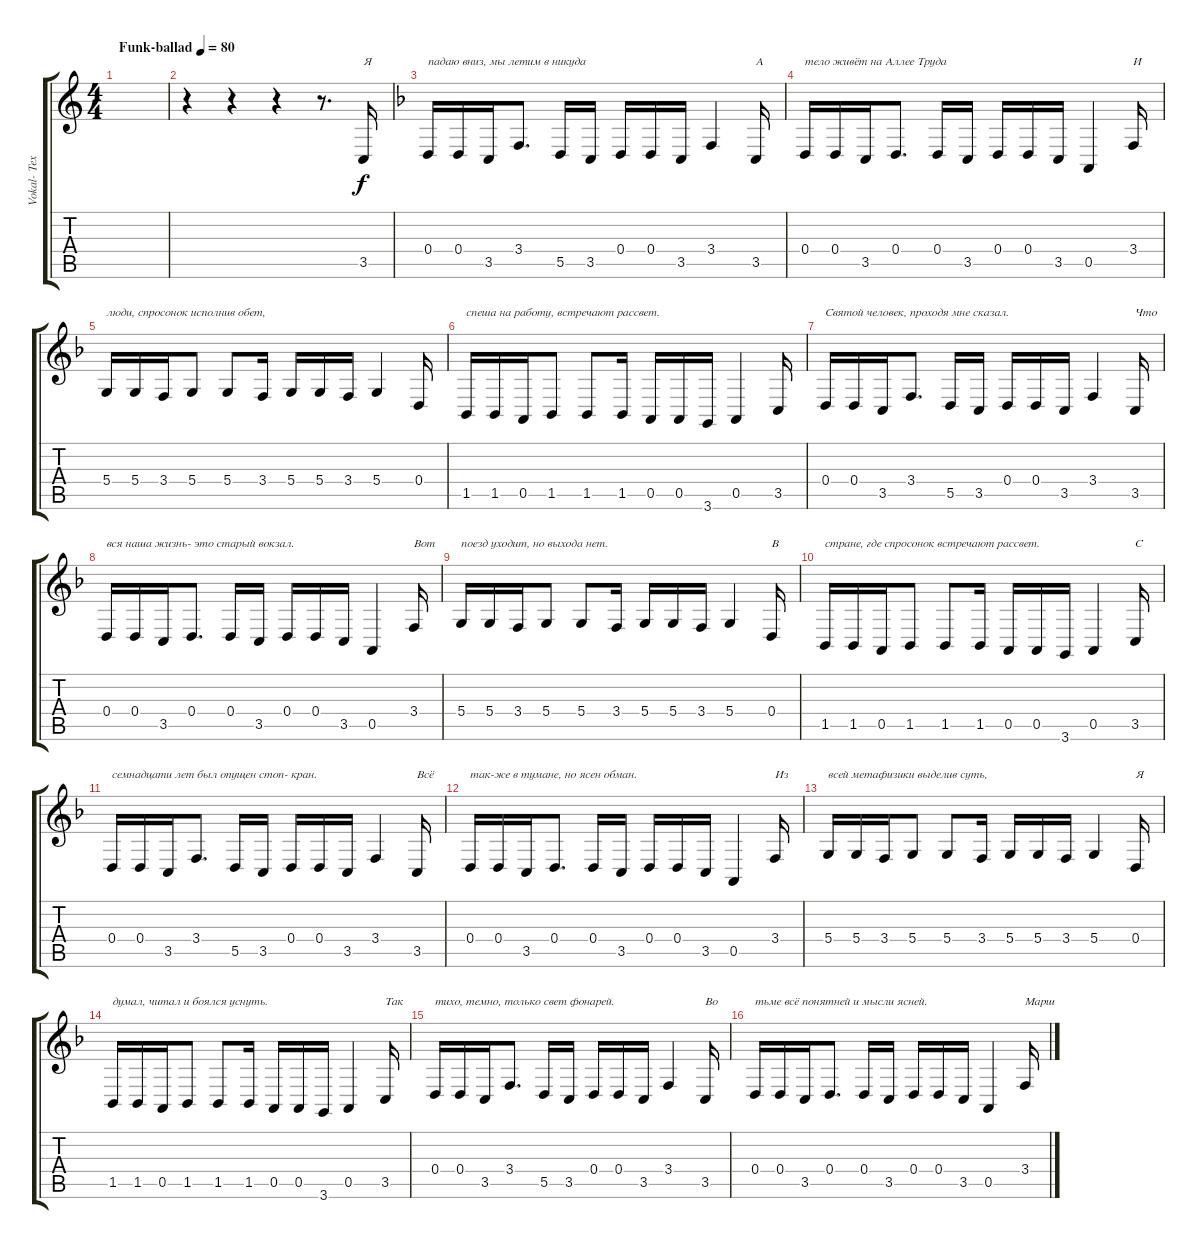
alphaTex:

\track ("Vokal- Text" "Vokal- Tex") {instrument koto}
\staff {score tabs}
\tuning (E4 B3 G3 D3 A2 E2) {hide}
\ts (4 4)
\tempo (80 "Funk-ballad")
\clef g2
\ks c
|
r.4 r.4 r.4 r.8{d} 3.5.16{txt "Я "} |
\ks dminor
0.4.16{txt "падаю вниз, мы летим в никуда"} 0.4.16 3.5.16 3.4.8{d} 5.5.16 3.5.16 0.4.16 0.4.16 3.5.16 3.4.4 3.5.16{txt "А"} |
0.4.16{txt "тело живёт на Аллее Труда"} 0.4.16 3.5.16 0.4.8{d} 0.4.16 3.5.16 0.4.16 0.4.16 3.5.16 0.5.4 3.4.16{txt "И"} |
5.4.16{txt "люди, спросонок исполнив обет,"} 5.4.16 3.4.16 5.4.8 5.4.8 3.4.16 5.4.16 5.4.16 3.4.16 5.4.4 0.4.16 |
1.5.16{txt "спеша на работу, встречают рассвет."} 1.5.16 0.5.16 1.5.8 1.5.8 1.5.16 0.5.16 0.5.16 3.6.16 0.5.4 3.5.16 |
0.4.16{txt "Святой человек, проходя мне сказал."} 0.4.16 3.5.16 3.4.8{d} 5.5.16 3.5.16 0.4.16 0.4.16 3.5.16 3.4.4 3.5.16{txt "Что"} |
0.4.16{txt "вся наша жизнь- это старый вокзал."} 0.4.16 3.5.16 0.4.8{d} 0.4.16 3.5.16 0.4.16 0.4.16 3.5.16 0.5.4 3.4.16{txt "Вот"} |
5.4.16{txt "поезд уходит, но выхода нет."} 5.4.16 3.4.16 5.4.8 5.4.8 3.4.16 5.4.16 5.4.16 3.4.16 5.4.4 0.4.16{txt "В"} |
1.5.16{txt "стране, где спросонок встречают рассвет."} 1.5.16 0.5.16 1.5.8 1.5.8 1.5.16 0.5.16 0.5.16 3.6.16 0.5.4 3.5.16{txt "С"} |
0.4.16{txt "семнадцати лет был опущен стоп- кран."} 0.4.16 3.5.16 3.4.8{d} 5.5.16 3.5.16 0.4.16 0.4.16 3.5.16 3.4.4 3.5.16{txt "Всё"} |
0.4.16{txt "так-же в тумане, но ясен обман."} 0.4.16 3.5.16 0.4.8{d} 0.4.16 3.5.16 0.4.16 0.4.16 3.5.16 0.5.4 3.4.16{txt "Из"} |
5.4.16{txt "всей метафизики выделив суть,"} 5.4.16 3.4.16 5.4.8 5.4.8 3.4.16 5.4.16 5.4.16 3.4.16 5.4.4 0.4.16{txt "Я"} |
1.5.16{txt "думал, читал и боялся уснуть."} 1.5.16 0.5.16 1.5.8 1.5.8 1.5.16 0.5.16 0.5.16 3.6.16 0.5.4 3.5.16{txt "Так"} |
0.4.16{txt "тихо, темно, только свет фонарей."} 0.4.16 3.5.16 3.4.8{d} 5.5.16 3.5.16 0.4.16 0.4.16 3.5.16 3.4.4 3.5.16{txt "Во"} |
0.4.16{txt "тьме всё понятней и мысли ясней."} 0.4.16 3.5.16 0.4.8{d} 0.4.16 3.5.16 0.4.16 0.4.16 3.5.16 0.5.4 3.4.16{txt "Марш"}
